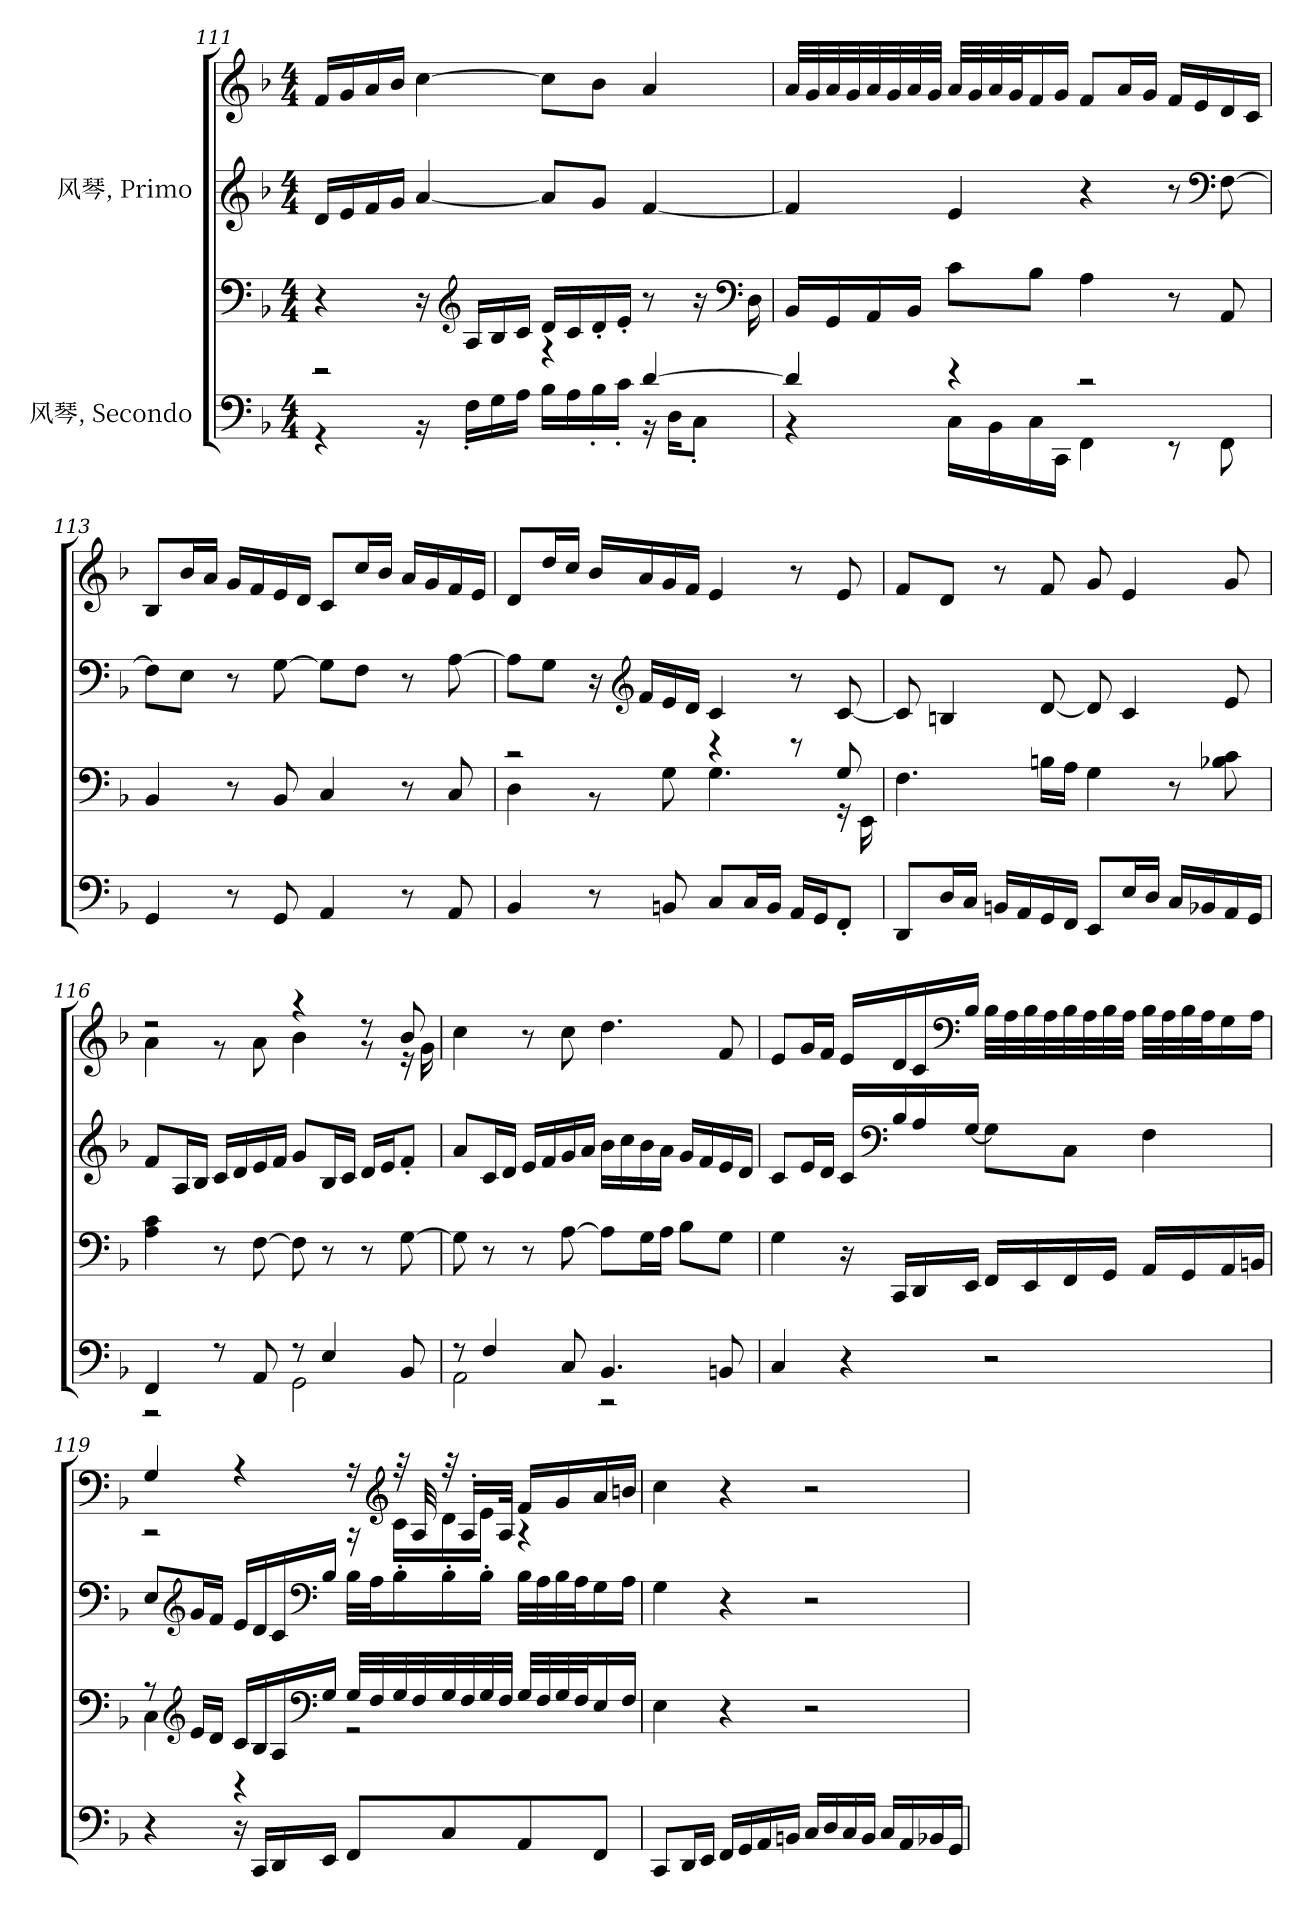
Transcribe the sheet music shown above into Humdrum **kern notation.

**kern	**kern	**kern	**kern
*part2	*part2	*part1	*part1
*staff4	*staff3	*staff2	*staff1
*I"风琴, Secondo	*	*I"风琴, Primo	*
*clefF4	*clefF4	*clefG2	*clefG2
*k[b-]	*k[b-]	*k[b-]	*k[b-]
*M4/4	*M4/4	*M4/4	*M4/4
=111	=111	=111	=111
*^	*	*	*
2r	4r	4r	16d/LL	16f/LL
.	.	.	16e/	16g/
.	.	.	16f/	16a/
.	.	.	16g/JJ	16b-/JJ
.	16r	16r	[4a/	[4cc\
*	*	*clefG2	*	*
.	16F'\LL	16A/LL	.	.
.	16G\	16B-/	.	.
.	16A\JJ	16c/JJ	.	.
4r	16B-\LL	16d/LL	8a/L]	8cc\L]
.	16A\	16c/	.	.
.	16B-'\	16d'/	8g/J	8b-\J
.	16c'\JJ	16e'/JJ	.	.
[4d/	16r	8r	[4f/	4a/
.	16D\KL	.	.	.
.	8C'\J	16r	.	.
*	*	*clefF4	*	*
.	.	16D\	.	.
!!LO:LB:g=z
=112	=112	=112	=112	=112
4d/]	4r	16BB-/LL	4f/]	32a/LLL
.	.	.	.	32g/
.	.	16GG/	.	32a/
.	.	.	.	32g/
.	.	16AA/	.	32a/
.	.	.	.	32g/
.	.	16BB-/JJ	.	32a/
.	.	.	.	32g/JJJ
4r	16C\LL	8c\L	4e/	32a/LLL
.	.	.	.	32g/
.	16BB-\	.	.	32a/
.	.	.	.	32g/J
.	16C\	8B-\J	.	16f/
.	16CC\JJ	.	.	16g/JJ
2r	4FF\	4A\	4r	8f/L
.	.	.	.	16a/L
.	.	.	.	16g/JJ
.	8r	8r	8r	16f/LL
.	.	.	.	16e/
*	*	*	*clefF4	*
.	8FF\	8AA/	[8F\	16d/
.	.	.	.	16c/JJ
*v	*v	*	*	*
=113	=113	=113	=113
4GG/	4BB-/	8F\L]	8B-/L
.	.	8E\J	16b-/L
.	.	.	16a/JJ
8r	8r	8r	16g/LL
.	.	.	16f/
8GG/	8BB-/	[8G\	16e/
.	.	.	16d/JJ
4AA/	4C/	8G\L]	8c/L
.	.	8F\J	16cc/L
.	.	.	16b-/JJ
8r	8r	8r	16a/LL
.	.	.	16g/
8AA/	8C/	[8A\	16f/
.	.	.	16e/JJ
!!LO:PB:g=z
=114	=114	=114	=114
*	*^	*	*
4BB-/	2r	4D\	8A\L]	8d/L
.	.	.	8G\J	16dd/L
.	.	.	.	16cc/JJ
8r	.	8r	16r	16b-/LL
*	*	*	*clefG2	*
.	.	.	16f/LL	16a/
8BBn/	.	8G\	16e/	16g/
.	.	.	16d/JJ	16f/JJ
8C/L	4r	4.G\	4c/	4e/
16C/L	.	.	.	.
16BB/JJ	.	.	.	.
16AA/LL	8r	.	8r	8r
16GG/J	.	.	.	.
8FF'/J	8G/	16r	[8c/	8e/
.	.	16EE\	.	.
*	*v	*v	*	*
=115	=115	=115	=115
8DD/L	4.F\	8c/]	8f/L
16D/L	.	4Bn/	8d/J
16C/JJ	.	.	.
16BBn/LL	.	.	8r
16AA/	.	.	.
16GG/	16Bn\LL	[8d/	8f/
16FF/JJ	16A\JJ	.	.
8EE/L	4G\	8d/]	8g/
16E/L	.	4c/	4e/
16D/JJ	.	.	.
16C/LL	8r	.	.
16BB-X/	.	.	.
16AA/	8B-X\ 8c\	8e/	8g/
16GG/JJ	.	.	.
!!LO:LB:g=z
=116	=116	=116	=116
*^	*	*	*^
4FF/	2r	4A\ 4c\	8f/L	2r	4a\
.	.	.	16A/L	.	.
.	.	.	16B-/JJ	.	.
8r	.	8r	16c/LL	.	8r
.	.	.	16d/	.	.
8AA/	.	[8F\	16e/	.	8a\
.	.	.	16f/JJ	.	.
8r	2GG\	8F\]	8g/L	4r	4b-\
4E/	.	8r	16B-/L	.	.
.	.	.	16c/JJ	.	.
.	.	8r	16d/LL	8r	8r
.	.	.	16e/J	.	.
8BB-/	.	[8G\	8f'/J	8b-/	16r
.	.	.	.	.	16g\
*	*	*	*	*v	*v
=117	=117	=117	=117	=117
8r	2AA\	8G\]	8a/L	4cc\
4F/	.	8r	16c/L	.
.	.	.	16d/JJ	.
.	.	8r	16e/LL	8r
.	.	.	16f/	.
8C/	.	[8A\	16g/	8cc\
.	.	.	16a/JJ	.
4.BB-/	2r	8A\L]	16b-\LL	4.dd\
.	.	.	16cc\	.
.	.	16G\L	16b-\	.
.	.	16A\JJ	16a\JJ	.
.	.	8B-\L	16g/LL	.
.	.	.	16f/	.
8BBn/	.	8G\J	16e/	8f/
.	.	.	16d/JJ	.
*v	*v	*	*	*
!!LO:LB:g=z
=118	=118	=118	=118
4C/	4G\	8c/L	8e/L
.	.	16e/L	16g/L
.	.	16d/JJ	16f/JJ
4r	16r	16c/LL	16e/LL
*	*	*clefF4	*
.	16CC/LL	16B-/	16d/
.	16DD/	16A/	16c/
*	*	*	*clefF4
.	16EE/JJ	[16G/JJ	16B-/JJ
2r	16FF/LL	8G\L]	32B-\LLL
.	.	.	32A\
.	16EE/	.	32B-\
.	.	.	32A\
.	16FF/	8C\J	32B-\
.	.	.	32A\
.	16GG/JJ	.	32B-\
.	.	.	32A\JJJ
.	16AA/LL	4F\	32B-\LLL
.	.	.	32A\
.	16GG/	.	32B-\
.	.	.	32A\J
.	16AA/	.	16G\
.	16BBn/JJ	.	16A\JJ
!!LO:PB:g=z
=119	=119	=119	=119
*	*^	*	*^
4r	8r	4C\	8E/L	4G/	2r
*	*clefG2	*	*clefG2	*	*
.	16e/LL	.	16g/L	.	.
.	16d/JJ	.	16f/JJ	.	.
16r	16c/LL	4r	16e/LL	4r	.
16CC/LL	16B-/	.	16d/	.	.
16DD/	16A/	.	16c/	.	.
*	*clefF4	*	*clefF4	*	*
16EE/JJ	16G/JJ	.	16B-/JJ	.	.
8FF/L	32G/LLL	2r	32B-\LLL	16r	16r
.	32F/	.	32A\J	.	.
*	*	*	*	*clefG2	*
.	32G/	.	16B-'\	32r	16c\LL
.	32F/	.	.	32A/	.
8C/	32G/	.	16B-'\	32r	16d\
.	32F/	.	.	16A'/LL	.
.	32G/	.	16B-'\JJ	.	16e\JJ
.	32F/JJJ	.	.	32A/JJk	.
8AA/	32G/LLL	.	32B-\LLL	16f/LL	4r
.	32F/	.	32A\	.	.
.	32G/	.	32B-\	16g/	.
.	32F/J	.	32A\J	.	.
8FF/J	16E/	.	16G\	16a/	.
.	16F/JJ	.	16A\JJ	16bn/JJ	.
*	*v	*v	*	*v	*v
!!LO:LB:g=z
=120	=120	=120	=120
8CC/L	4E\	4G\	4cc\
16DD/L	.	.	.
16EE/JJ	.	.	.
16FF/LL	4r	4r	4r
16GG/	.	.	.
16AA/	.	.	.
16BBn/JJ	.	.	.
16C/LL	2r	2r	2r
16D/	.	.	.
16C/	.	.	.
16BB/JJ	.	.	.
16C/LL	.	.	.
16AA/	.	.	.
16BB-X/	.	.	.
16GG/JJ	.	.	.
=	=	=	=
*-	*-	*-	*-
